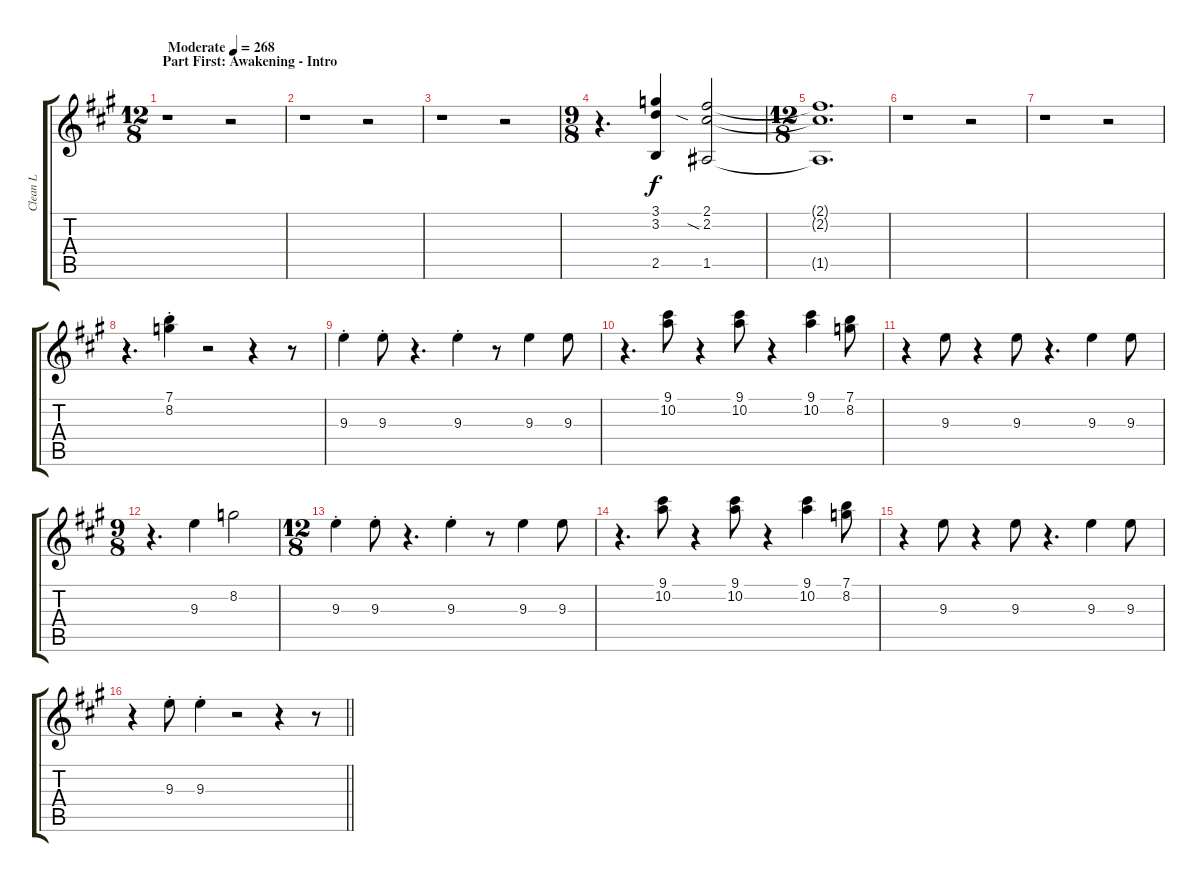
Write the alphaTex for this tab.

\track ("Clean L" "Clean L") {instrument acousticguitarsteel}
\staff {score tabs}
\tuning (E4 B3 G3 D3 A2 E2) {hide}
\ts (12 8)
\section ("" "Part First: Awakening - Intro")
\tempo (268 "Moderate")
\clef g2
\ks a
r.1{dy f instrument acousticguitarsteel} r.2 |
r.1 r.2 |
r.1 r.2 |
\ts (9 8)
r.4{d} (3.1 3.2 2.5).4 (2.1 2.2{sia} 1.5).2 |
\ts (12 8)
(2.1{t} 2.2{t} 1.5{t}).1{d} |
r.1 r.2 |
r.1 r.2 |
r.4{d} (7.1{st} 8.2{st}).4 r.2 r.4 r.8 |
9.3{st}.4 9.3{st}.8 r.4{d} 9.3{st}.4 r.8 9.3.4 9.3.8 |
r.4{d} (9.1 10.2).8 r.4 (9.1 10.2).8 r.4 (9.1 10.2).4 (7.1 8.2).8 |
r.4 9.3.8 r.4 9.3.8 r.4{d} 9.3.4 9.3.8 |
\ts (9 8)
r.4{d} 9.3.4 8.2.2 |
\ts (12 8)
9.3{st}.4 9.3{st}.8 r.4{d} 9.3{st}.4 r.8 9.3.4 9.3.8 |
r.4{d} (9.1 10.2).8 r.4 (9.1 10.2).8 r.4 (9.1 10.2).4 (7.1 8.2).8 |
r.4 9.3.8 r.4 9.3.8 r.4{d} 9.3.4 9.3.8 |
\barLineRight lightlight
r.4 9.3{st}.8 9.3{st}.4 r.2 r.4 r.8
